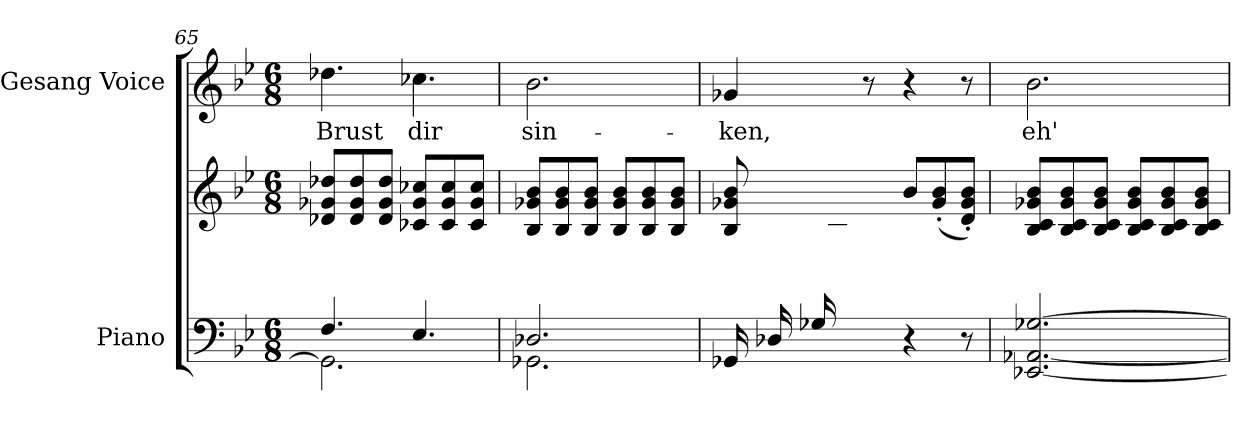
**kern	**kern	**kern	**text
*part2	*part2	*part1	*part1
*staff3	*staff2	*staff1	*staff1
*I"Piano	*	*I"Gesang Voice	*
*I'Pno	*	*	*
*clefF4	*clefG2	*clefG2	*
*k[b-e-]	*k[b-e-]	*k[b-e-]	*
*M6/8	*M6/8	*M6/8	*
=65	=65	=65	=65
*^	*	*	*
4.F/	2.GG-\]	8d-X/ 8g-X/ 8dd-X/L	4.dd-X\	Brust
.	.	8d-/ 8g-/ 8dd-/	.	.
.	.	8d-/ 8g-/ 8dd-/J	.	.
4.E-/	.	8c-X/ 8g-/ 8cc-X/L	4.cc-X\	dir
.	.	8c-/ 8g-/ 8cc-/	.	.
.	.	8c-/ 8g-/ 8cc-/J	.	.
=66	=66	=66	=66	=66
2.D-X/	2.GG-X\	8B-/ 8g-X/ 8b-/L	2.b-\	sin-
.	.	8B-/ 8g-/ 8b-/	.	.
.	.	8B-/ 8g-/ 8b-/J	.	.
.	.	8B-/ 8g-/ 8b-/L	.	.
.	.	8B-/ 8g-/ 8b-/	.	.
.	.	8B-/ 8g-/ 8b-/J	.	.
*v	*v	*	*	*
=67	=67	=67	=67
*	*^	*	*
16GG-X/LL	8B-/ 8g-X/ 8b-/	8.ryy	4g-X/	-ken,
16D-X/	.	.	.	.
16G-X/	8ryy	.	.	.
8.ryy	.	16B-\	.	.
.	8ryy	16d-X\	8r	.
.	.	16g-\JJ	.	.
4r	(8b-/L	4.ryy	4r	.
.	(8g-/' 8b-/'	.	.	.
8r	8d-/' 8g-/' 8b-/'J)	.	8r	.
*	*v	*v	*	*
=68	=68	=68	=68
[2.EE-X/ [2.AA-X/ [2.G-X/	8B-/ 8c/ 8g-X/ 8b-/L	2.b-\	eh'
.	8B-/ 8c/ 8g-/ 8b-/	.	.
.	8B-/ 8c/ 8g-/ 8b-/J	.	.
.	8B-/ 8c/ 8g-/ 8b-/L	.	.
.	8B-/ 8c/ 8g-/ 8b-/	.	.
.	8B-/ 8c/ 8g-/ 8b-/J	.	.
=	=	=	=
*-	*-	*-	*-
